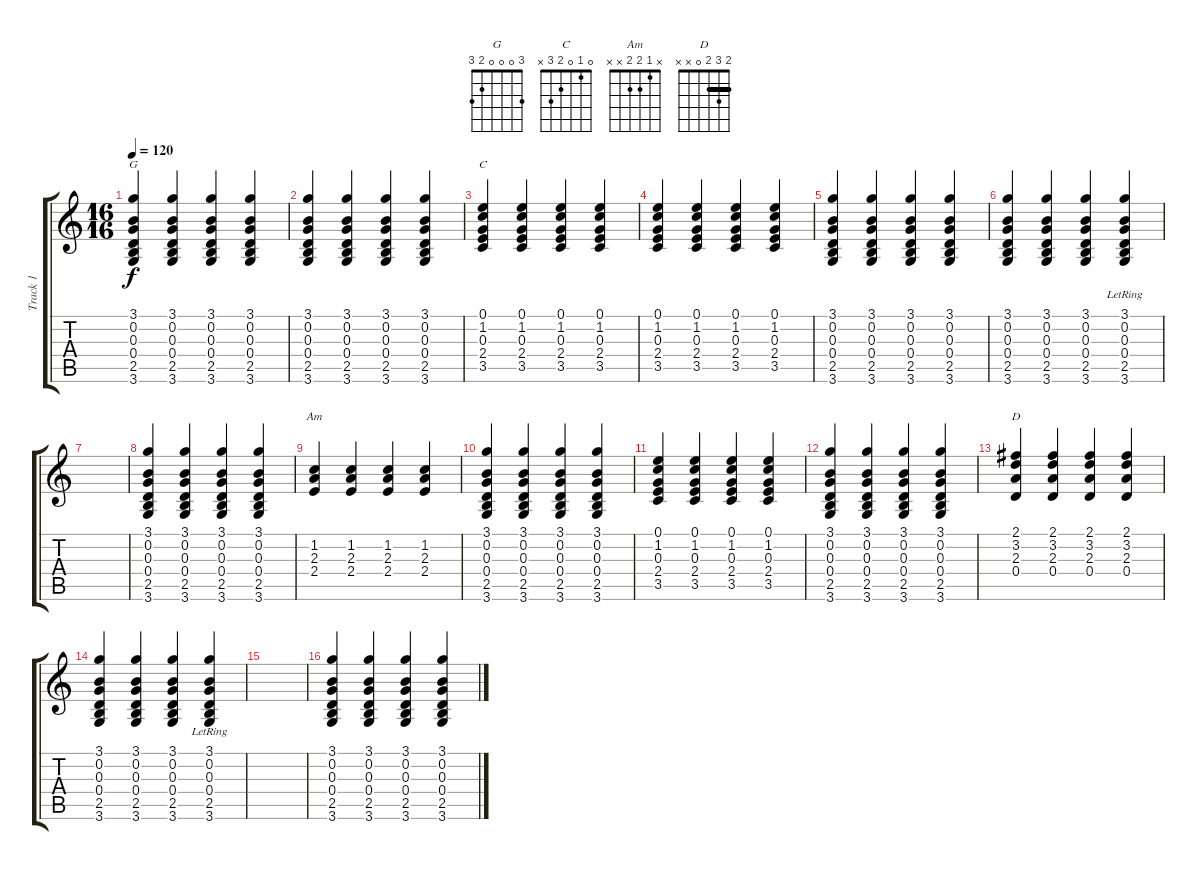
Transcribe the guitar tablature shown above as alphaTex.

\track ("Track 1" "Track 1") {instrument acousticguitarsteel}
\staff {score tabs}
\tuning (E4 B3 G3 D3 A2 E2) {hide}
\chord ("G" 3 0 0 0 2 3)
\chord ("C" 0 1 0 2 3 x)
\chord ("Am" x 1 2 2 x x)
\chord ("D" 2 3 2 0 x x) {barre 2}
\ts (16 16)
\tempo 120
\clef g2
\ks c
(3.1 0.2 0.3 0.4 2.5 3.6).4{ch "G" dy f} (3.1 0.2 0.3 0.4 2.5 3.6).4 (3.1 0.2 0.3 0.4 2.5 3.6).4 (3.1 0.2 0.3 0.4 2.5 3.6).4 |
(3.1 0.2 0.3 0.4 2.5 3.6).4 (3.1 0.2 0.3 0.4 2.5 3.6).4 (3.1 0.2 0.3 0.4 2.5 3.6).4 (3.1 0.2 0.3 0.4 2.5 3.6).4 |
(0.1 1.2 0.3 2.4 3.5).4{ch "C"} (0.1 1.2 0.3 2.4 3.5).4 (0.1 1.2 0.3 2.4 3.5).4 (0.1 1.2 0.3 2.4 3.5).4 |
(0.1 1.2 0.3 2.4 3.5).4 (0.1 1.2 0.3 2.4 3.5).4 (0.1 1.2 0.3 2.4 3.5).4 (0.1 1.2 0.3 2.4 3.5).4 |
(3.1 0.2 0.3 0.4 2.5 3.6).4 (3.1 0.2 0.3 0.4 2.5 3.6).4 (3.1 0.2 0.3 0.4 2.5 3.6).4 (3.1 0.2 0.3 0.4 2.5 3.6).4 |
(3.1 0.2 0.3 0.4 2.5 3.6).4 (3.1 0.2 0.3 0.4 2.5 3.6).4 (3.1 0.2 0.3 0.4 2.5 3.6).4 (3.1 0.2{lr} 0.3 0.4 2.5 3.6).4 |
|
(3.1 0.2 0.3 0.4 2.5 3.6).4 (3.1 0.2 0.3 0.4 2.5 3.6).4 (3.1 0.2 0.3 0.4 2.5 3.6).4 (3.1 0.2 0.3 0.4 2.5 3.6).4 |
(1.2 2.3 2.4).4{ch "Am"} (1.2 2.3 2.4).4 (1.2 2.3 2.4).4 (1.2 2.3 2.4).4 |
(3.1 0.2 0.3 0.4 2.5 3.6).4 (3.1 0.2 0.3 0.4 2.5 3.6).4 (3.1 0.2 0.3 0.4 2.5 3.6).4 (3.1 0.2 0.3 0.4 2.5 3.6).4 |
(0.1 1.2 0.3 2.4 3.5).4 (0.1 1.2 0.3 2.4 3.5).4 (0.1 1.2 0.3 2.4 3.5).4 (0.1 1.2 0.3 2.4 3.5).4 |
(3.1 0.2 0.3 0.4 2.5 3.6).4 (3.1 0.2 0.3 0.4 2.5 3.6).4 (3.1 0.2 0.3 0.4 2.5 3.6).4 (3.1 0.2 0.3 0.4 2.5 3.6).4 |
(2.1 3.2 2.3 0.4).4{ch "D"} (2.1 3.2 2.3 0.4).4 (2.1 3.2 2.3 0.4).4 (2.1 3.2 2.3 0.4).4 |
(3.1 0.2 0.3 0.4 2.5 3.6).4 (3.1 0.2 0.3 0.4 2.5 3.6).4 (3.1 0.2 0.3 0.4 2.5 3.6).4 (3.1{lr} 0.2 0.3 0.4 2.5 3.6).4 |
|
(3.1 0.2 0.3 0.4 2.5 3.6).4 (3.1 0.2 0.3 0.4 2.5 3.6).4 (3.1 0.2 0.3 0.4 2.5 3.6).4 (3.1 0.2 0.3 0.4 2.5 3.6).4
